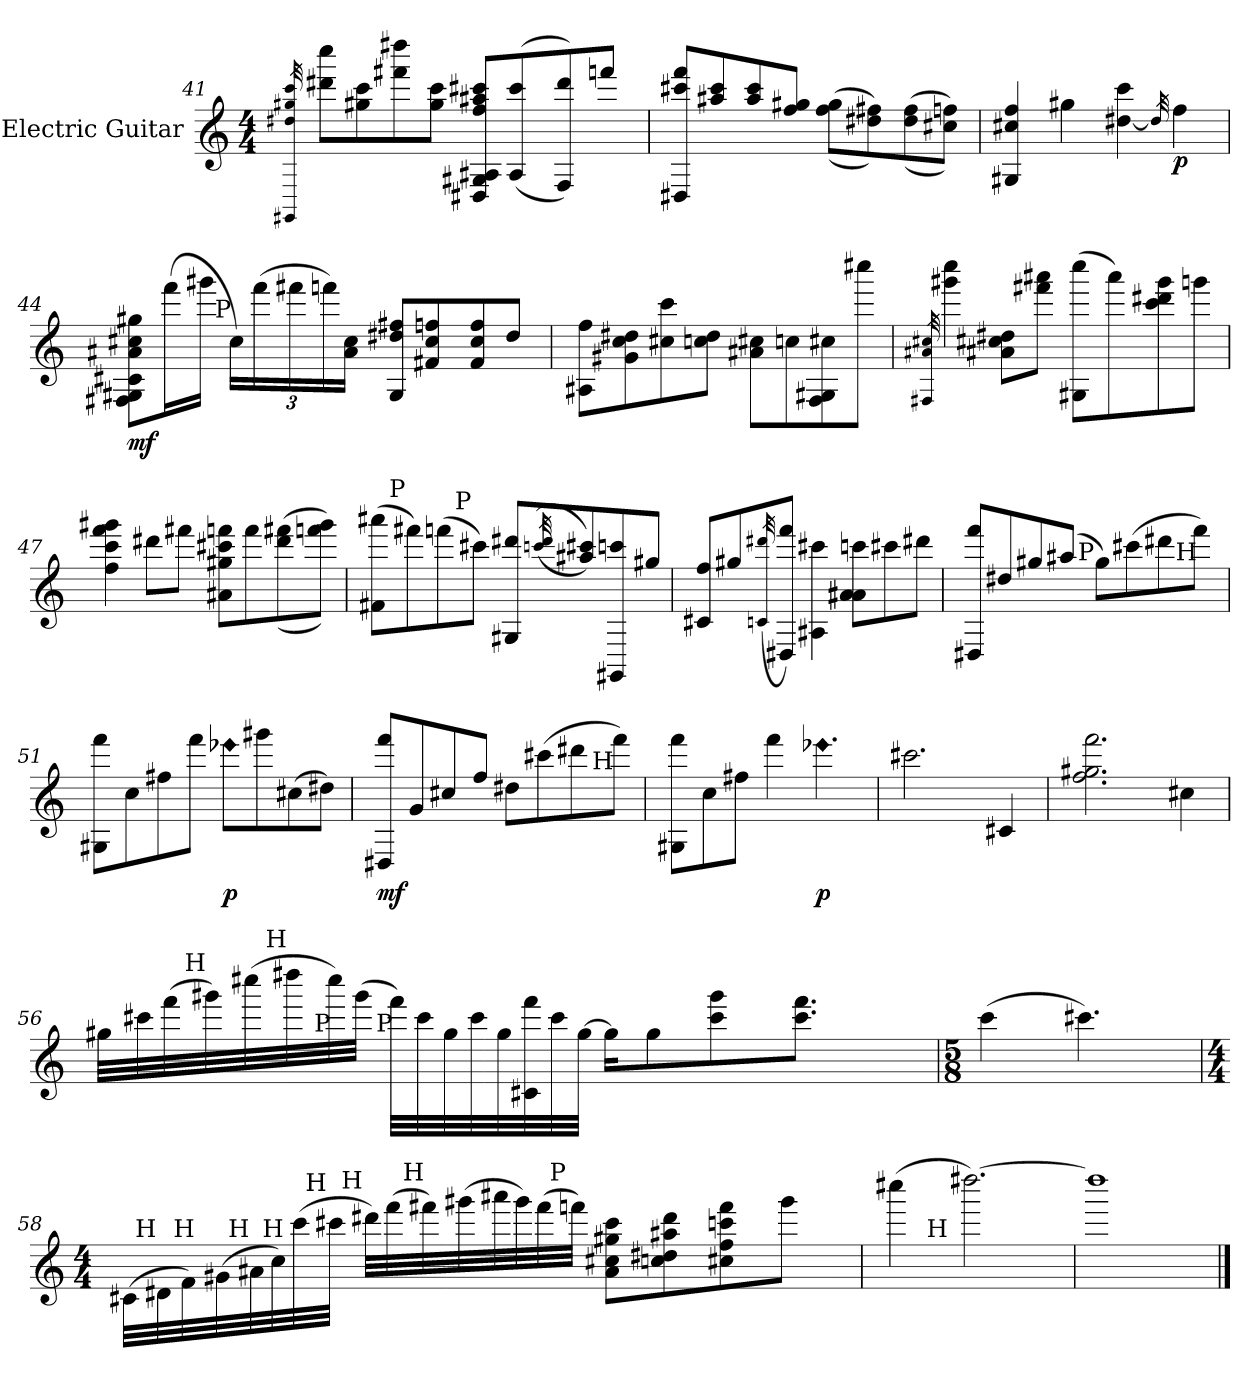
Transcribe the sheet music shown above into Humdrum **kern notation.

**kern	**dynam
*part1	*part1
*staff1	*staff1
*I"Electric Guitar	*
*clefG2	*
*ITrd7c12	*
*k[]	*
*C:	*
*M4/4	*
*MM86	*
=41	=41
32qGGG#X/ 32qd#X/ 32qg#X/ 32qcc/	.
*^	*
8dd#X\ 8ccc\L	3%2ryy	.
8g#\ 8cc\	.	.
8ff#X\ 8ddd#X\	.	.
8g#\ 8cc\J	.	.
8DD#X/ 8GG#X/ 8AA#X/ 8f/ 8a#X/ 8cc#X/L	.	.
((8AA#/ 8cc#/	.	.
.	12ryy	.
8FF/ 8dd#/))	96ryy	.
*MM92	*	*
.	6ryy	.
8ffn/J	.	.
.	24..ryy	.
*v	*v	*
!!LO:PB:g=z
=42	=42
*MM85	*
8DD#X/ 8cc#X/ 8ff/L	.
8a#X/ 8cc#/	.
8a#/ 8cc#/	.
8f/ 8g#X/J	.
((8f\ 8g#\L	.
8d#X\ 8f#X\))	.
((8d#\ 8f#\	.
8c#X\ 8fn\J))	.
=43	=43
*MM89	*
4GG#X/ 4c#X/ 4f/	.
4g#X\	.
[4d#X\ 4cc\	.
32qd#/]	.
!	!LO:DY:b
4f\	p
!!LO:LB:g=z
=44	=44
*MM87	*
!	!LO:DY:b
*^	*
8FF#X\ 8GG#X\ 8C#X\ 8A#X\ 8c#X\ 8g#X\L	8..ryy	mf
(16ff\L	.	.
16gg#X\JJ	.	.
!	!LO:TX:a:t=P	!
.	2ryy	.
16c#\LL)	.	.
*Xbrackettup	*	*
(24ff\	.	.
24ff#X\	.	.
24ffn\)	.	.
16A#\ 16c#\JJ	.	.
8GG#/ 8d#X/ 8f#X/L	.	.
8F#X/ 8c#/ 8fn/	.	.
.	4ryy	.
8F#/ 8c#/ 8f/	.	.
8d#/J	.	.
.	32ryy	.
*v	*v	*
=45	=45
*MM87	*
8AA#X\ 8f\L	.
8G#X\ 8c\ 8d#X\	.
8c#X\ 8cc\	.
8cn\ 8d#\J	.
8A#X\ 8c#X\L	.
8cn\	.
8FF\ 8GG#X\ 8c#X\	.
8ccc#X\J	.
!!LO:LB:g=z
=46	=46
32qFF#X/ 32qA#X/ 32qc#X/	.
4gg#X\ 4ccc\	.
8A#\ 8c#\ 8d#X\L	.
8ff#X\ 8aa#X\J	.
(8GG#X\ 8ccc\L	.
8aa#\)	.
8cc\ 8dd#X\ 8gg#\	.
8ggn\J	.
=47	=47
*MM89	*
4f\ 4cc\ 4ff\ 4gg#X\	.
8dd#X\L	.
8ff#X\J	.
8A#X\ 8g#X\ 8cc#X\ 8ffn\L	.
8ff\	.
((8dd#\ 8ff#X\	.
8ffn\ 8gg#\J))	.
=48	=48
*MM88	*
*^	*
*	*^	*
(8F#X\ 8aa#X\L	16ryy	4ryy	.
!	!LO:TX:a:t=P	!	!
.	2...ryy	.	.
8ff#X\)	.	.	.
(8ffn\	.	16ryy	.
!	!	!LO:TX:a:t=P	!
.	.	2ryy	.
8cc#X\J)	.	.	.
8GG#X/ 8dd#X/L	.	.	.
((32qccn/ 32qdd#/	.	.	.
8a#X/ 8cc#X/))	.	.	.
8GGG#X/ 8ccn/	.	.	.
.	.	8.ryy	.
8g#X/J	.	.	.
*v	*v	*v	*
!!LO:LB:g=z
=49	=49
*MM90	*
8C#X/ 8f/L	.
8g#X/	.
(32qCn/ 32qdd#X/	.
8DD#X/ 8ff/J)	.
4AA#X\ 4cc#X\	.
8A#X\ 8A#\ 8ccn\L	.
8cc#X\	.
8dd#\J	.
=50	=50
*MM89	*
*^	*
*	*^	*
8DD#X/ 8ff/L	4..ryy	2ryy	.
8d#X/	.	.	.
8g#X/	.	.	.
(8a#X/J	.	.	.
!	!LO:TX:a:t=P	!	!
.	2ryy	.	.
8g#\L)	.	4ryy	.
(8cc#X\	.	.	.
8dd#X\	.	16ryy	.
!	!	!LO:TX:a:t=H	!
.	.	8.ryy	.
8ff\J)	.	.	.
.	16ryy	.	.
*v	*v	*v	*
=51	=51
*MM90	*
8GG#X\ 8ff\L	.
8c\	.
8f#X\	.
8ff\J	.
!LO:N:head=diamond	!LO:DY:b
8ee-X\L	p
8gg#X\	.
(8c#X\	.
8d#X\J)	.
!!LO:LB:g=z
=52	=52
*MM90	*
!	!LO:DY:b
*^	*
8DD#X/ 8ff/L	2ryy	mf
8G/	.	.
8c#X/	.	.
8f/J	.	.
8d#X\L	4ryy	.
(8cc#X\	.	.
8dd#X\	16ryy	.
!	!LO:TX:a:t=H	!
.	8.ryy	.
8ff\J)	.	.
*v	*v	*
=53	=53
*MM86	*
8GG#X\ 8ff\L	.
8c\	.
8f#X\J	.
4ff\	.
!LO:N:head=diamond	!LO:DY:b
4.ee-X\	p
=54	=54
2.cc#X\	.
*MM104	*
4C#X/	.
=55	=55
*MM85	*
2.f\ 2.g#X\ 2.ff\	.
*MM82	*
4c#X\	.
!!LO:LB:g=z
=56	=56
*^	*
*	*^	*
*	*	*^	*
*	*	*	*^	*
32g#X\LLL	12ryy	12..ryy	6ryy	6ryy	.
32cc#X\	.	.	.	.	.
(32ff\	.	.	.	.	.
!	!LO:TX:a:t=H	!	!	!	!
.	3%2ryy	.	.	.	.
32gg#X\)	.	.	.	.	.
(32ccc#X\	.	.	.	.	.
!	!	!LO:TX:a:t=H	!	!	!
.	.	3%2ryy	.	.	.
32ddd#X\	.	.	.	.	.
.	.	.	96ryy	24..ryy	.
!	!	!	!LO:TX:a:t=P	!	!
.	.	.	3%2ryy	.	.
32ccc#\)	.	.	.	.	.
(32gg#\JJJ	.	.	.	.	.
!	!	!	!	!LO:TX:a:t=P	!
.	.	.	.	3%2ryy	.
32ff\LLL)	.	.	.	.	.
32cc#\	.	.	.	.	.
32g#\	.	.	.	.	.
32cc#\	.	.	.	.	.
32g#\	.	.	.	.	.
32C#X\ 32ff\	.	.	.	.	.
32cc#\	.	.	.	.	.
[32g#\JJJ	.	.	.	.	.
16g#\KL]	.	.	.	.	.
8g#\	.	.	.	.	.
8cc#\ 8gg#\	.	.	.	.	.
.	6.ryy	.	.	.	.
8.cc#\ 8.ff\J	.	6ryy	.	.	.
.	.	.	12...ryy	.	.
.	.	.	.	12ryy	.
.	.	48ryy	.	.	.
.	.	.	.	96ryy	.
*v	*v	*v	*v	*v	*
=57	=57
*M5/8	*
*MM91	*
(4cc\	.
4.cc#X\)	.
!!LO:LB:g=z
=58	=58
*M4/4	*
*MM87	*
!LO:TX:b:t=P.M.	!
*^	*
*	*^	*
*	*	*^	*
*	*	*	*^	*
*	*	*	*	*^	*
*	*	*	*	*	*^	*
*	*	*	*	*	*	*^	*
*	*	*	*	*	*	*	*^	*
(32C#X\LLL	48ryy	24ryy	12ryy	12..ryy	6ryy	6ryy	6ryy	3ryy	.
!	!LO:TX:a:t=H	!	!	!	!	!	!	!	!
.	3%2ryy	.	.	.	.	.	.	.	.
32D#X\	.	.	.	.	.	.	.	.	.
.	.	96ryy	.	.	.	.	.	.	.
!	!	!LO:TX:a:t=H	!	!	!	!	!	!	!
.	.	3%2ryy	.	.	.	.	.	.	.
32F\)	.	.	.	.	.	.	.	.	.
.	.	.	48.ryy	.	.	.	.	.	.
(32G#X\	.	.	.	.	.	.	.	.	.
!	!	!	!LO:TX:a:t=H	!	!	!	!	!	!
.	.	.	3%2ryy	.	.	.	.	.	.
32A#X\	.	.	.	.	.	.	.	.	.
!	!	!	!	!LO:TX:a:t=H	!	!	!	!	!
.	.	.	.	3%2ryy	.	.	.	.	.
32c\)	.	.	.	.	.	.	.	.	.
.	.	.	.	.	24ryy	24..ryy	12ryy	.	.
(32cc\	.	.	.	.	.	.	.	.	.
!	!	!	!	!	!LO:TX:a:t=H	!	!	!	!
.	.	.	.	.	3%2ryy	.	.	.	.
32cc#X\JJJ	.	.	.	.	.	.	.	.	.
!	!	!	!	!	!	!LO:TX:a:t=H	!	!	!
.	.	.	.	.	.	3%2ryy	.	.	.
32dd#X\LLL)	.	.	.	.	.	.	24ryy	.	.
(32ff\	.	.	.	.	.	.	.	.	.
.	.	.	.	.	.	.	96ryy	.	.
!	!	!	!	!	!	!	!LO:TX:a:t=H	!	!
.	.	.	.	.	.	.	3%2ryy	.	.
32ff#X\)	.	.	.	.	.	.	.	.	.
.	.	.	.	.	.	.	.	12.ryy	.
(32gg#X\	.	.	.	.	.	.	.	.	.
32aa#X\	.	.	.	.	.	.	.	.	.
32gg#\)	.	.	.	.	.	.	.	.	.
(32ff#\	.	.	.	.	.	.	.	.	.
!	!	!	!	!	!	!	!	!LO:TX:a:t=P	!
.	.	.	.	.	.	.	.	3ryy	.
32ffn\JJJ)	.	.	.	.	.	.	.	.	.
8A#\ 8c#X\ 8g#X\ 8cc#\L	.	.	.	.	.	.	.	.	.
8cn\ 8d#X\ 8a#X\ 8dd#\	.	.	.	.	.	.	.	.	.
.	6...ryy	.	.	.	.	.	.	.	.
.	.	6ryy	.	.	.	.	.	.	.
8c#X\ 8f\ 8ccn\ 8ff\	.	.	.	.	.	.	.	.	.
.	.	.	6ryy	.	.	.	.	.	.
.	.	.	.	.	.	.	.	6ryy	.
.	.	.	.	6ryy	.	.	.	.	.
8gg#\J	.	.	.	.	12.ryy	.	.	.	.
.	.	12ryy	.	.	.	.	.	.	.
.	.	.	.	.	.	12ryy	.	.	.
.	.	.	24ryy	.	.	.	.	.	.
.	.	.	.	.	.	.	.	24ryy	.
.	.	48.ryy	.	.	.	.	48.ryy	.	.
.	.	.	.	48ryy	.	.	.	.	.
.	.	.	96ryy	.	.	96ryy	.	.	.
*	*v	*v	*v	*v	*v	*v	*v	*v	*
=59	=59	=59
(4ccc#X\	8ryy	.
!	!LO:TX:a:t=H	!
.	2..ryy	.
*MM86	*	*
[2.ddd#X\)	.	.
*v	*v	*
=60	=60
1ddd#]	.
==	==
*-	*-
